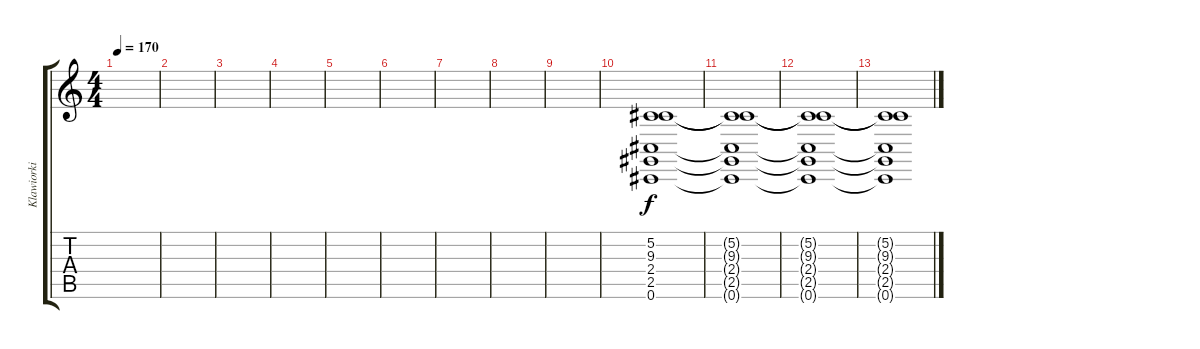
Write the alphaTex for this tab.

\track ("Klawiorki" "Klawiorki") {instrument stringensemble1}
\staff {score tabs}
\tuning (Db4 Ab3 E3 B2 Gb2 Db2) {hide}
\ts (4 4)
\tempo 170
\clef g2
\ks c
|
|
|
|
|
|
|
|
|
(5.2 9.3 2.4 2.5 0.6).1{volume 9 instrument stringensemble1} |
(5.2{t} 9.3{t} 2.4{t} 2.5{t} 0.6{t}).1 |
(5.2{t} 9.3{t} 2.4{t} 2.5{t} 0.6{t}).1 |
(5.2{t} 9.3{t} 2.4{t} 2.5{t} 0.6{t}).1
